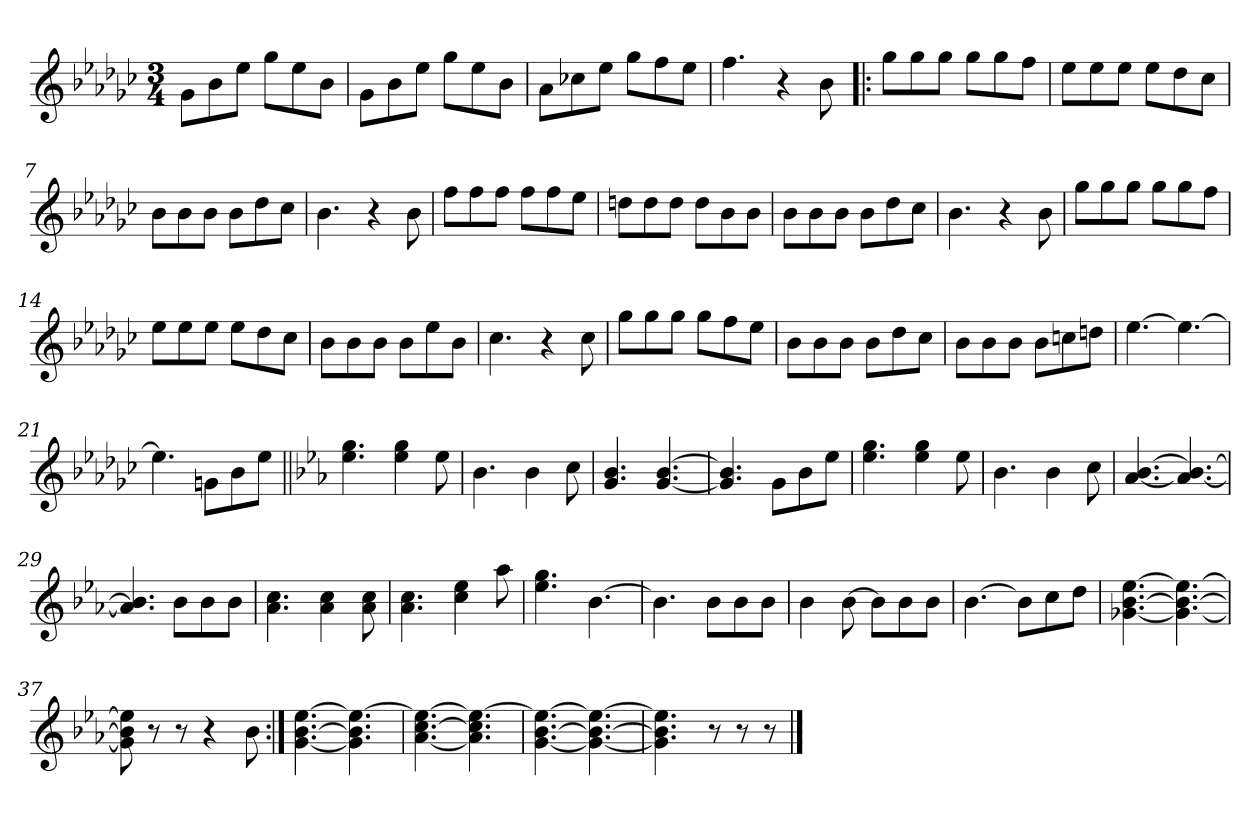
**kern
*part1
*staff1
*clefG2
*k[b-e-a-d-g-c-]
*e-:
*M3/4
=1
8g-\L
8b-\
8ee-\J
8gg-\L
8ee-\
8b-\J
=2
8g-\L
8b-\
8ee-\J
8gg-\L
8ee-\
8b-\J
=3
8a-\L
8cc-X\
8ee-\J
8gg-\L
8ff\
8ee-\J
=4
4.ff\
4r
8b-\
=5!|:
8gg-\L
8gg-\
8gg-\J
8gg-\L
8gg-\
8ff\J
=6
8ee-\L
8ee-\
8ee-\J
8ee-\L
8dd-\
8cc-\J
!!LO:LB:g=z
=7
8b-\L
8b-\
8b-\J
8b-\L
8dd-\
8cc-\J
=8
4.b-\
4r
8b-\
=9
8ff\L
8ff\
8ff\J
8ff\L
8ff\
8ee-\J
=10
8ddn\L
8dd\
8dd\J
8dd\L
8b-\
8b-\J
=11
8b-\L
8b-\
8b-\J
8b-\L
8dd-\
8cc-\J
=12
4.b-\
4r
8b-\
=13
8gg-\L
8gg-\
8gg-\J
8gg-\L
8gg-\
8ff\J
!!LO:LB:g=z
=14
8ee-\L
8ee-\
8ee-\J
8ee-\L
8dd-\
8cc-\J
=15
8b-\L
8b-\
8b-\J
8b-\L
8ee-\
8b-\J
=16
4.cc-\
4r
8cc-\
=17
8gg-\L
8gg-\
8gg-\J
8gg-\L
8ff\
8ee-\J
=18
8b-\L
8b-\
8b-\J
8b-\L
8dd-\
8cc-\J
=19
8b-\L
8b-\
8b-\J
8b-\L
8ccn\
8ddn\J
!!LO:LB:g=z
=20
[4.ee-\
4.ee-\_
=21
4.ee-\]
8gn\L
8b-\
8ee-\J
=22||
*k[b-e-a-]
*E-:
4.ee-\ 4.gg\
4ee-\ 4gg\
8ee-\
=23
4.b-\
4b-\
8cc\
=24
4.g/ 4.b-/
[4.g/ [4.b-/
=25
4.g/] 4.b-/]
8g\L
8b-\
8ee-\J
=26
4.ee-\ 4.gg\
4ee-\ 4gg\
8ee-\
=27
4.b-\
4b-\
8cc\
!!LO:LB:g=z
=28
[4.a-/ [4.b-/
4.a-/_ 4.b-/_
=29
4.a-/] 4.b-/]
8b-\L
8b-\
8b-\J
=30
4.a-\ 4.cc\
4a-\ 4cc\
8a-\ 8cc\
=31
4.a-\ 4.cc\
4cc\ 4ee-\
8aa-\
=32
4.ee-\ 4.gg\
[4.b-\
=33
4.b-\]
8b-\L
8b-\
8b-\J
=34
4b-\
[8b-\
8b-\L]
8b-\
8b-\J
=35
[4.b-\
8b-\L]
8cc\
8dd\J
!!LO:LB:g=z
=36
[4.g-X\ [4.b-\ [4.ee-\
4.g-\_ 4.b-\_ 4.ee-\_
=37
8g-\] 8b-\] 8ee-\]
8r
8r
4r
8b-\
=38:|!
[4.g\ [4.b-\ [4.ee-\
4.g\] 4.b-\] 4.ee-\_
=39
[4.a-\ [4.cc\ 4.ee-\_
4.a-\] 4.cc\] 4.ee-\_
=40
[4.g\ [4.b-\ 4.ee-\_
4.g\_ 4.b-\_ 4.ee-\_
=41
4.g\] 4.b-\] 4.ee-\]
8r
8r
8r
==
*-
